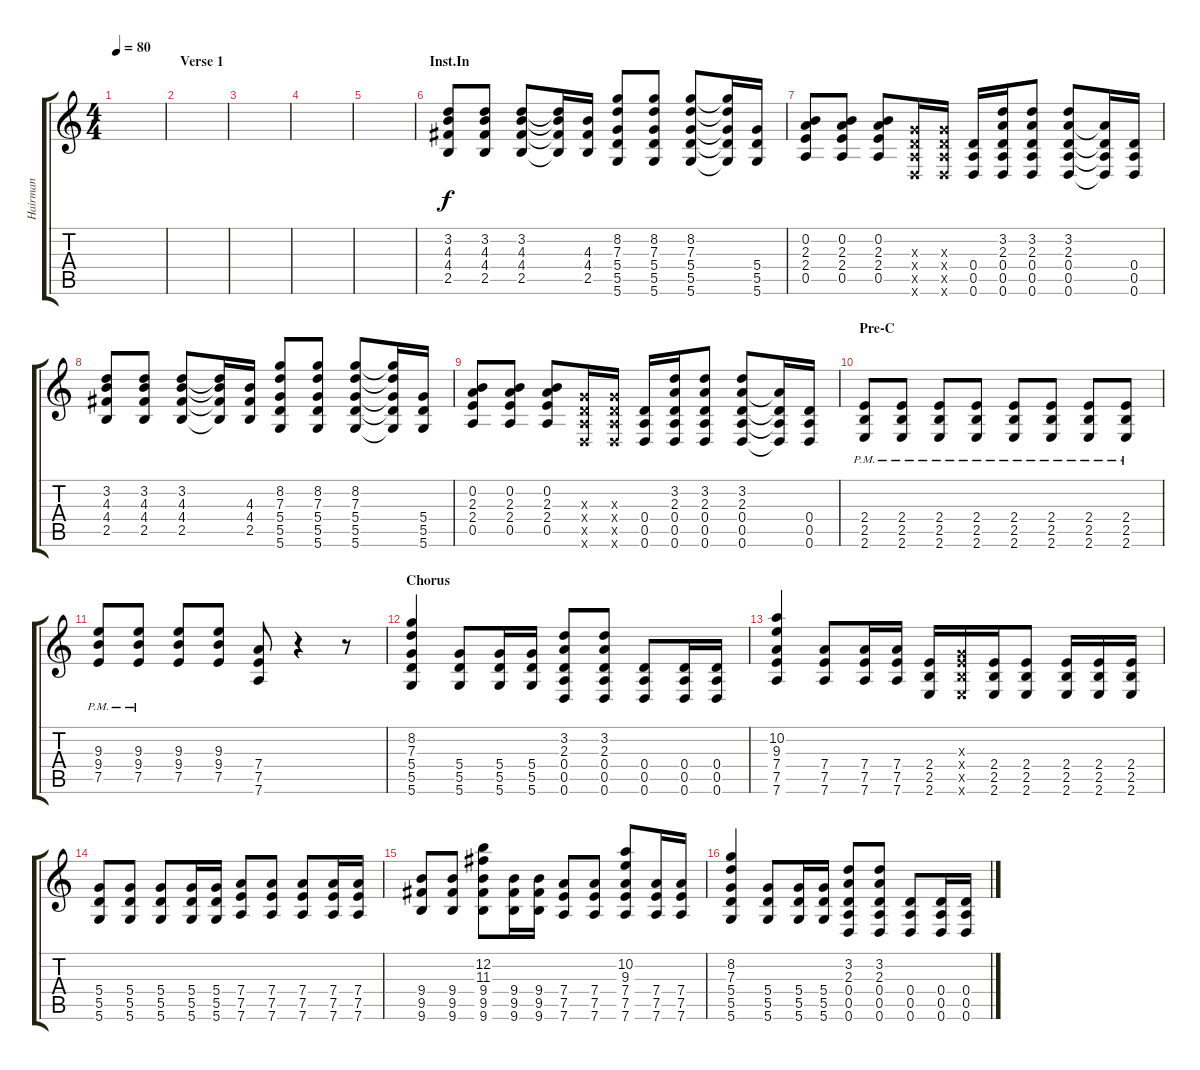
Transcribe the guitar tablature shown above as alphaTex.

\track ("Hairman" "Hairman") {instrument acousticguitarsteel}
\staff {score tabs}
\tuning (E4 B3 G3 D3 A2 D2) {hide}
\ts (4 4)
\tempo 80
\clef g2
\ks c
|
\section ("" "Verse 1")
|
|
|
|
\section ("" "Inst.In")
(3.2 4.3 4.4 2.5).8 (3.2 4.3 4.4 2.5).8 (3.2 4.3 4.4 2.5).8 (3.2{t} 4.3{t} 4.4{t} 2.5{t}).16 (4.3 4.4 2.5).16 (8.2 7.3 5.4 5.5 5.6).8 (8.2 7.3 5.4 5.5 5.6).8 (8.2 7.3 5.4 5.5 5.6).8 (8.2{t} 7.3{t} 5.4{t} 5.5{t} 5.6{t}).16 (5.4 5.5 5.6).16 |
(0.2 2.3 2.4 0.5).8 (0.2 2.3 2.4 0.5).8 (0.2 2.3 2.4 0.5).8 (0.3{x} 0.4{x} 0.5{x} 0.6{x}).16 (0.3{x} 0.4{x} 0.5{x} 0.6{x}).16 (0.4 0.5 0.6).16 (3.2 2.3 0.4 0.5 0.6).16 (3.2 2.3 0.4 0.5 0.6).8 (3.2 2.3 0.4 0.5 0.6).8 (2.3{t} 0.4{t} 0.5{t} 0.6{t}).16 (0.4 0.5 0.6).16 |
(3.2 4.3 4.4 2.5).8 (3.2 4.3 4.4 2.5).8 (3.2 4.3 4.4 2.5).8 (3.2{t} 4.3{t} 4.4{t} 2.5{t}).16 (4.3 4.4 2.5).16 (8.2 7.3 5.4 5.5 5.6).8 (8.2 7.3 5.4 5.5 5.6).8 (8.2 7.3 5.4 5.5 5.6).8 (8.2{t} 7.3{t} 5.4{t} 5.5{t} 5.6{t}).16 (5.4 5.5 5.6).16 |
(0.2 2.3 2.4 0.5).8 (0.2 2.3 2.4 0.5).8 (0.2 2.3 2.4 0.5).8 (0.3{x} 0.4{x} 0.5{x} 0.6{x}).16 (0.3{x} 0.4{x} 0.5{x} 0.6{x}).16 (0.4 0.5 0.6).16 (3.2 2.3 0.4 0.5 0.6).16 (3.2 2.3 0.4 0.5 0.6).8 (3.2 2.3 0.4 0.5 0.6).8 (2.3{t} 0.4{t} 0.5{t} 0.6{t}).16 (0.4 0.5 0.6).16 |
\section ("" "Pre-C")
(2.4{pm} 2.5{pm} 2.6{pm}).8 (2.4{pm} 2.5{pm} 2.6{pm}).8 (2.4{pm} 2.5{pm} 2.6{pm}).8 (2.4{pm} 2.5{pm} 2.6{pm}).8 (2.4{pm} 2.5{pm} 2.6{pm}).8 (2.4{pm} 2.5{pm} 2.6{pm}).8 (2.4{pm} 2.5{pm} 2.6{pm}).8 (2.4{pm} 2.5{pm} 2.6{pm}).8 |
(9.3{pm} 9.4{pm} 7.5{pm}).8 (9.3{pm} 9.4{pm} 7.5{pm}).8 (9.3 9.4 7.5).8 (9.3 9.4 7.5).8 (7.4 7.5 7.6).8 r.4 r.8 |
\section ("" "Chorus")
(8.2 7.3 5.4 5.5 5.6).4 (5.4 5.5 5.6).8 (5.4 5.5 5.6).16 (5.4 5.5 5.6).16 (3.2 2.3 0.4 0.5 0.6).8 (3.2 2.3 0.4 0.5 0.6).8 (0.4 0.5 0.6).8 (0.4 0.5 0.6).16 (0.4 0.5 0.6).16 |
(10.2 9.3 7.4 7.5 7.6).4 (7.4 7.5 7.6).8 (7.4 7.5 7.6).16 (7.4 7.5 7.6).16 (2.4 2.5 2.6).16 (0.3{x} 2.4{x} 2.5{x} 2.6{x}).16 (2.4 2.5 2.6).16 (2.4 2.5 2.6).8 (2.4 2.5 2.6).16 (2.4 2.5 2.6).16 (2.4 2.5 2.6).16 |
(5.4 5.5 5.6).8 (5.4 5.5 5.6).8 (5.4 5.5 5.6).8 (5.4 5.5 5.6).16 (5.4 5.5 5.6).16 (7.4 7.5 7.6).8 (7.4 7.5 7.6).8 (7.4 7.5 7.6).8 (7.4 7.5 7.6).16 (7.4 7.5 7.6).16 |
(9.4 9.5 9.6).8 (9.4 9.5 9.6).8 (12.2 11.3 9.4 9.5 9.6).8 (9.4 9.5 9.6).16 (9.4 9.5 9.6).16 (7.4 7.5 7.6).8 (7.4 7.5 7.6).8 (10.2 9.3 7.4 7.5 7.6).8 (7.4 7.5 7.6).16 (7.4 7.5 7.6).16 |
(8.2 7.3 5.4 5.5 5.6).4 (5.4 5.5 5.6).8 (5.4 5.5 5.6).16 (5.4 5.5 5.6).16 (3.2 2.3 0.4 0.5 0.6).8 (3.2 2.3 0.4 0.5 0.6).8 (0.4 0.5 0.6).8 (0.4 0.5 0.6).16 (0.4 0.5 0.6).16
